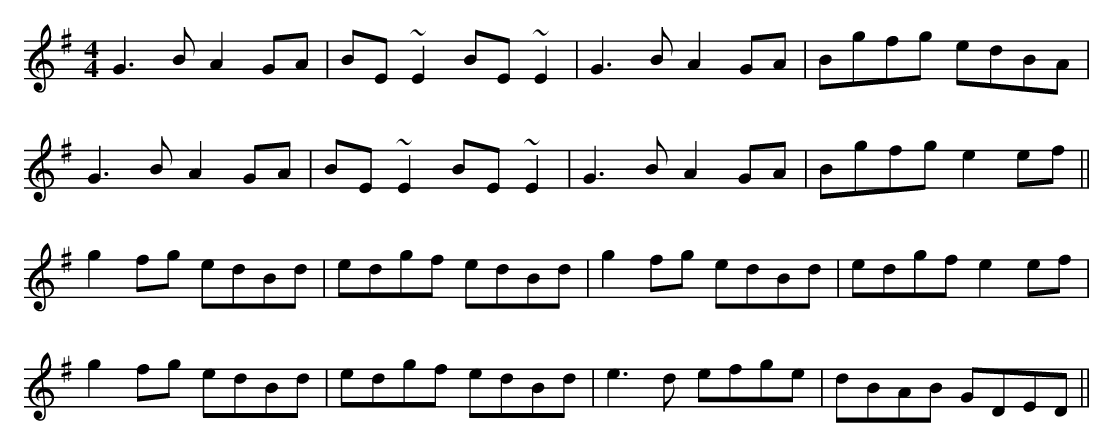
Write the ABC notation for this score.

X:1
M:4/4
K:G
G3B A2GA|BE~E2 BE~E2|G3B A2GA|Bgfg edBA|
G3B A2GA|BE~E2 BE~E2|G3B A2GA|Bgfg e2ef||
g2fg edBd|edgf edBd|g2fg edBd|edgf e2ef|
g2fg edBd|edgf edBd|e3d efge|dBAB GDED||
